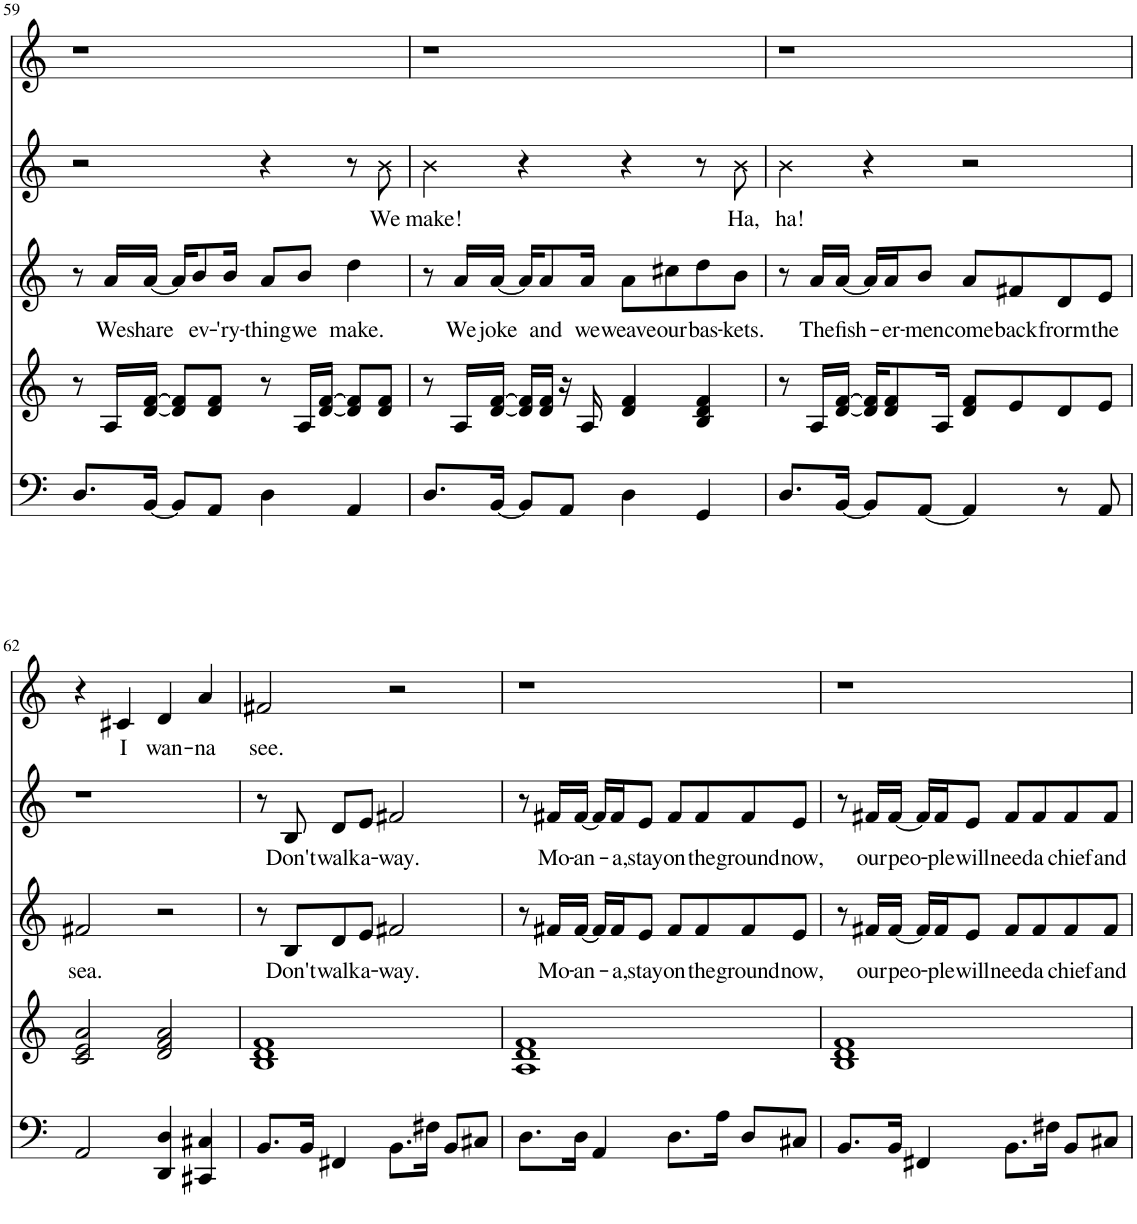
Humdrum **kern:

**kern	**kern	**kern	**text	**kern	**text	**kern	**text
*part5	*part4	*part3	*part3	*part2	*part2	*part1	*part1
*staff5	*staff4	*staff3	*staff3	*staff2	*staff2	*staff1	*staff1
*I"Piano	*I"Piano	*I"Part II	*	*I"Part I	*	*I"Solo	*
*I'Pno	*I'Pno	*	*	*	*	*	*
!!LO:PB:g=z
*clefF4	*clefG2	*clefG2	*	*clefG2	*	*clefG2	*
*k[]	*k[]	*k[]	*	*k[]	*	*k[]	*
*M4/4	*M4/4	*M4/4	*	*M4/4	*	*M4/4	*
=59	=59	=59	=59	=59	=59	=59	=59
8.D/L	8r	8r	.	2r	.	1r	.
!	!	!	!LO:LY:b	!	!	!	!
.	16A/LL	16a/LL	We	.	.	.	.
!	!	!	!LO:LY:b	!	!	!	!
[16BB/Jk	[16d/ [16f/JJ	[16a/JJ	share	.	.	.	.
8BB/L]	8d/] 8f/]L	16a/KL]	.	.	.	.	.
!	!	!	!LO:LY:b	!	!	!	!
.	.	8b/	ev-	.	.	.	.
8AA/J	8d/ 8f/J	.	.	.	.	.	.
!	!	!	!LO:LY:b	!	!	!	!
.	.	16b/Jk	-'ry-	.	.	.	.
!	!	!	!LO:LY:b	!	!	!	!
4D\	8r	8a/L	-thing	4r	.	.	.
!	!	!	!LO:LY:b	!	!	!	!
.	16A/LL	8b/J	we	.	.	.	.
.	[16d/ [16f/JJ	.	.	.	.	.	.
!	!	!	!LO:LY:b	!	!	!	!
4AA/	8d/] 8f/]L	4dd\	make.	8r	.	.	.
!	!	!	!	!	!LO:LY:b	!	!
.	8d/ 8f/J	.	.	8b\	We	.	.
=60	=60	=60	=60	=60	=60	=60	=60
!	!	!	!	!	!LO:LY:b	!	!
8.D/L	8r	8r	.	4b\	make!	1r	.
!	!	!	!LO:LY:b	!	!	!	!
.	16A/LL	16a/LL	We	.	.	.	.
!	!	!	!LO:LY:b	!	!	!	!
[16BB/Jk	[16d/ [16f/JJ	[16a/JJ	joke	.	.	.	.
8BB/L]	16d/] 16f/]LL	16a/KL]	.	4r	.	.	.
!	!	!	!LO:LY:b	!	!	!	!
.	16d/ 16f/JJ	8a/	and	.	.	.	.
8AA/J	16r	.	.	.	.	.	.
!	!	!	!LO:LY:b	!	!	!	!
.	16A/	16a/Jk	we	.	.	.	.
!	!	!	!LO:LY:b	!	!	!	!
4D\	4d/ 4f/	8a\L	weave	4r	.	.	.
!	!	!	!LO:LY:b	!	!	!	!
.	.	8cc#X\	our	.	.	.	.
!	!	!	!LO:LY:b	!	!	!	!
4GG/	4B/ 4d/ 4f/	8dd\	bas-	8r	.	.	.
!	!	!	!LO:LY:b	!	!LO:LY:b	!	!
.	.	8b\J	-kets.	8b\	Ha,	.	.
=61	=61	=61	=61	=61	=61	=61	=61
!	!	!	!	!	!LO:LY:b	!	!
8.D/L	8r	8r	.	4b\	ha!	1r	.
!	!	!	!LO:LY:b	!	!	!	!
.	16A/LL	16a/LL	The	.	.	.	.
!	!	!	!LO:LY:b	!	!	!	!
[16BB/Jk	[16d/ [16f/JJ	[16a/JJ	fish-	.	.	.	.
8BB/L]	16d/] 16f/]KL	16a/LL]	.	4r	.	.	.
!	!	!	!LO:LY:b	!	!	!	!
.	8d/ 8f/	16a/J	-er-	.	.	.	.
!	!	!	!LO:LY:b	!	!	!	!
[8AA/J	.	8b/J	-men	.	.	.	.
.	16A/Jk	.	.	.	.	.	.
!	!	!	!LO:LY:b	!	!	!	!
4AA/]	8d/ 8f/L	8a/L	come	2r	.	.	.
!	!	!	!LO:LY:b	!	!	!	!
.	8e/	8f#X/	back	.	.	.	.
!	!	!	!LO:LY:b	!	!	!	!
8r	8d/	8d/	frorm	.	.	.	.
!	!	!	!LO:LY:b	!	!	!	!
8AA/	8e/J	8e/J	the	.	.	.	.
!!LO:LB:g=z
=62	=62	=62	=62	=62	=62	=62	=62
!	!	!	!LO:LY:b	!	!	!	!
2AA/	2c/ 2e/ 2a/	2f#X/	sea.	1r	.	4r	.
!	!	!	!	!	!	!	!LO:LY:b
.	.	.	.	.	.	4c#X/	I
!	!	!	!	!	!	!	!LO:LY:b
4DD/ 4D/	2d/ 2f/ 2a/	2r	.	.	.	4d/	wan-
!	!	!	!	!	!	!	!LO:LY:b
4CC#X/ 4C#X/	.	.	.	.	.	4a/	-na
=63	=63	=63	=63	=63	=63	=63	=63
!	!	!	!	!	!	!	!LO:LY:b
8.BB/L	1B 1d 1f	8r	.	8r	.	2f#X/	see.
!	!	!	!LO:LY:b	!	!LO:LY:b	!	!
.	.	8B/L	Don't	8B/	Don't	.	.
16BB/Jk	.	.	.	.	.	.	.
!	!	!	!LO:LY:b	!	!LO:LY:b	!	!
4FF#X/	.	8d/	walk	8d/L	walk	.	.
!	!	!	!LO:LY:b	!	!LO:LY:b	!	!
.	.	8e/J	a-	8e/J	a-	.	.
!	!	!	!LO:LY:b	!	!LO:LY:b	!	!
8.BB\L	.	2f#X/	-way.	2f#X/	-way.	2r	.
16F#X\Jk	.	.	.	.	.	.	.
8BB/L	.	.	.	.	.	.	.
8C#X/J	.	.	.	.	.	.	.
=64	=64	=64	=64	=64	=64	=64	=64
8.D\L	1A 1d 1f	8r	.	8r	.	1r	.
!	!	!	!LO:LY:b	!	!LO:LY:b	!	!
.	.	16f#X/LL	Mo-	16f#X/LL	Mo-	.	.
!	!	!	!LO:LY:b	!	!LO:LY:b	!	!
16D\Jk	.	[16f#/JJ	-an-	[16f#/JJ	-an-	.	.
4AA/	.	16f#/LL]	.	16f#/LL]	.	.	.
!	!	!	!LO:LY:b	!	!LO:LY:b	!	!
.	.	16f#/J	-a,	16f#/J	-a,	.	.
!	!	!	!LO:LY:b	!	!LO:LY:b	!	!
.	.	8e/J	stay	8e/J	stay	.	.
!	!	!	!LO:LY:b	!	!LO:LY:b	!	!
8.D\L	.	8f#/L	on	8f#/L	on	.	.
!	!	!	!LO:LY:b	!	!LO:LY:b	!	!
.	.	8f#/	the	8f#/	the	.	.
16A\Jk	.	.	.	.	.	.	.
!	!	!	!LO:LY:b	!	!LO:LY:b	!	!
8D/L	.	8f#/	ground	8f#/	ground	.	.
!	!	!	!LO:LY:b	!	!LO:LY:b	!	!
8C#X/J	.	8e/J	now,	8e/J	now,	.	.
=65	=65	=65	=65	=65	=65	=65	=65
8.BB/L	1B 1d 1f	8r	.	8r	.	1r	.
!	!	!	!LO:LY:b	!	!LO:LY:b	!	!
.	.	16f#X/LL	our	16f#X/LL	our	.	.
!	!	!	!LO:LY:b	!	!LO:LY:b	!	!
16BB/Jk	.	[16f#/JJ	peo-	[16f#/JJ	peo-	.	.
4FF#X/	.	16f#/LL]	.	16f#/LL]	.	.	.
!	!	!	!LO:LY:b	!	!LO:LY:b	!	!
.	.	16f#/J	-ple	16f#/J	-ple	.	.
!	!	!	!LO:LY:b	!	!LO:LY:b	!	!
.	.	8e/J	will	8e/J	will	.	.
!	!	!	!LO:LY:b	!	!LO:LY:b	!	!
8.BB\L	.	8f#/L	need	8f#/L	need	.	.
!	!	!	!LO:LY:b	!	!LO:LY:b	!	!
.	.	8f#/	a	8f#/	a	.	.
16F#X\Jk	.	.	.	.	.	.	.
!	!	!	!LO:LY:b	!	!LO:LY:b	!	!
8BB/L	.	8f#/	chief	8f#/	chief	.	.
!	!	!	!LO:LY:b	!	!LO:LY:b	!	!
8C#X/J	.	8f#/J	and	8f#/J	and	.	.
=	=	=	=	=	=	=	=
*-	*-	*-	*-	*-	*-	*-	*-
